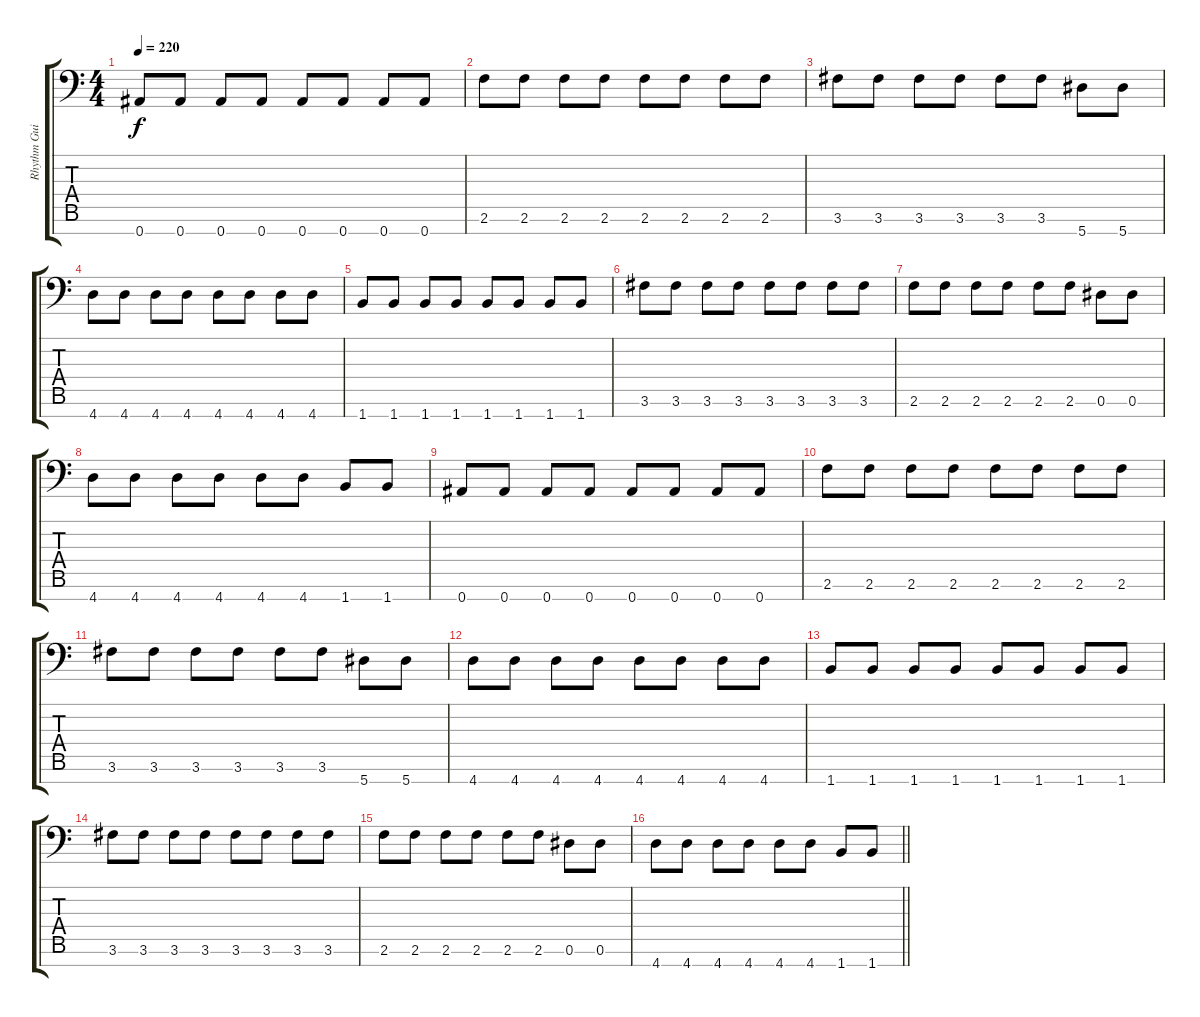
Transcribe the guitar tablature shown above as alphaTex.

\track ("Rhythm Guitar" "Rhythm Gui") {instrument distortionguitar}
\staff {score tabs}
\tuning (Eb4 Bb3 Gb3 Db3 Ab2 Eb2 Bb1) {hide}
\ts (4 4)
\tempo 220
\clef f4
\ks c
0.7.8{dy f} 0.7.8 0.7.8 0.7.8 0.7.8 0.7.8 0.7.8 0.7.8 |
2.6.8 2.6.8 2.6.8 2.6.8 2.6.8 2.6.8 2.6.8 2.6.8 |
3.6.8 3.6.8 3.6.8 3.6.8 3.6.8 3.6.8 5.7.8 5.7.8 |
4.7.8 4.7.8 4.7.8 4.7.8 4.7.8 4.7.8 4.7.8 4.7.8 |
1.7.8 1.7.8 1.7.8 1.7.8 1.7.8 1.7.8 1.7.8 1.7.8 |
3.6.8 3.6.8 3.6.8 3.6.8 3.6.8 3.6.8 3.6.8 3.6.8 |
2.6.8 2.6.8 2.6.8 2.6.8 2.6.8 2.6.8 0.6.8 0.6.8 |
4.7.8 4.7.8 4.7.8 4.7.8 4.7.8 4.7.8 1.7.8 1.7.8 |
0.7.8 0.7.8 0.7.8 0.7.8 0.7.8 0.7.8 0.7.8 0.7.8 |
2.6.8 2.6.8 2.6.8 2.6.8 2.6.8 2.6.8 2.6.8 2.6.8 |
3.6.8 3.6.8 3.6.8 3.6.8 3.6.8 3.6.8 5.7.8 5.7.8 |
4.7.8 4.7.8 4.7.8 4.7.8 4.7.8 4.7.8 4.7.8 4.7.8 |
1.7.8 1.7.8 1.7.8 1.7.8 1.7.8 1.7.8 1.7.8 1.7.8 |
3.6.8 3.6.8 3.6.8 3.6.8 3.6.8 3.6.8 3.6.8 3.6.8 |
2.6.8 2.6.8 2.6.8 2.6.8 2.6.8 2.6.8 0.6.8 0.6.8 |
\barLineRight lightlight
4.7.8 4.7.8 4.7.8 4.7.8 4.7.8 4.7.8 1.7.8 1.7.8
